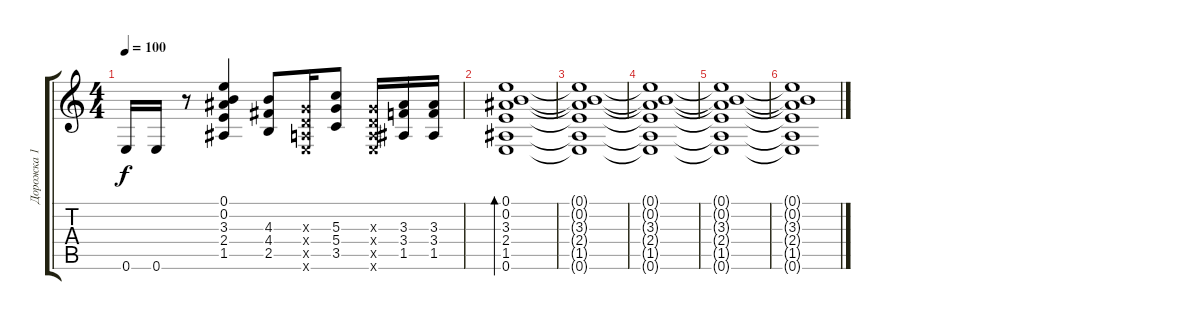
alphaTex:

\track ("Дорожка 1" "Дорожка 1") {mute instrument distortionguitar}
\staff {score tabs}
\tuning (E4 B3 G3 D3 A2 E2) {hide}
\ts (4 4)
\tempo 100
\clef g2
\ks c
0.6.16{dy f} 0.6.16 r.8 (0.1 0.2 3.3 2.4 1.5).4 (4.3 4.4 2.5).8 (0.3{x} 0.4{x} 0.5{x} 0.6{x}).16 (5.3 5.4 3.5).8 (0.3{x} 0.4{x} 0.5{x} 0.6{x}).16 (3.3 3.4 1.5).16 (3.3 3.4 1.5).16 |
(0.1 0.2 3.3 2.4 1.5 0.6).1{bd 120} |
(0.1{t} 0.2{t} 3.3{t} 2.4{t} 1.5{t} 0.6{t}).1 |
(0.1{t} 0.2{t} 3.3{t} 2.4{t} 1.5{t} 0.6{t}).1 |
(0.1{t} 0.2{t} 3.3{t} 2.4{t} 1.5{t} 0.6{t}).1 |
(0.1{t} 0.2{t} 3.3{t} 2.4{t} 1.5{t} 0.6{t}).1
